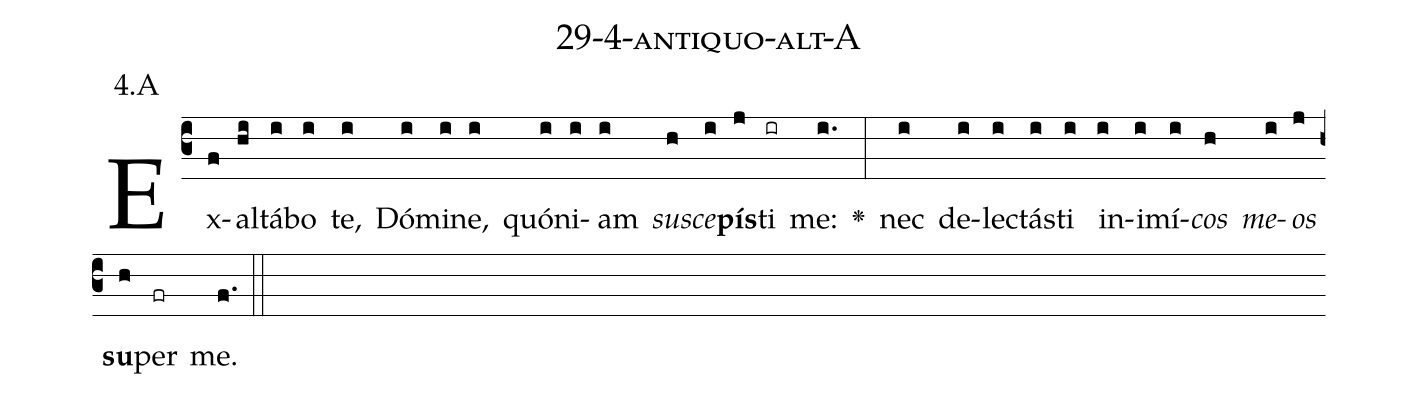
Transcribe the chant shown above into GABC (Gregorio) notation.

name: 29-4-antiquo-alt-A;
annotation: 4.A;
%%
(c3)Ex(f)al(hi)tá(i)bo(i) te,(i) Dó(i)mi(i)ne,(i) quón(i)i(i)am(i) <i>su</i>(h)<i>sce</i>(i)<b>pís</b>(j)ti(ir) me:(i.) <v>\greheightstar</v>(:) nec(i) de(i)lec(i)tás(i)ti(i) in(i)i(i)mí(i)<i>cos</i>(h) <i>me</i>(i)<i>os</i>(j) <b>su</b>(h)per(fr) me.(f.) (::)


%E(i) u(h) o(i) u(j) a(h) e.(f.) (::)
